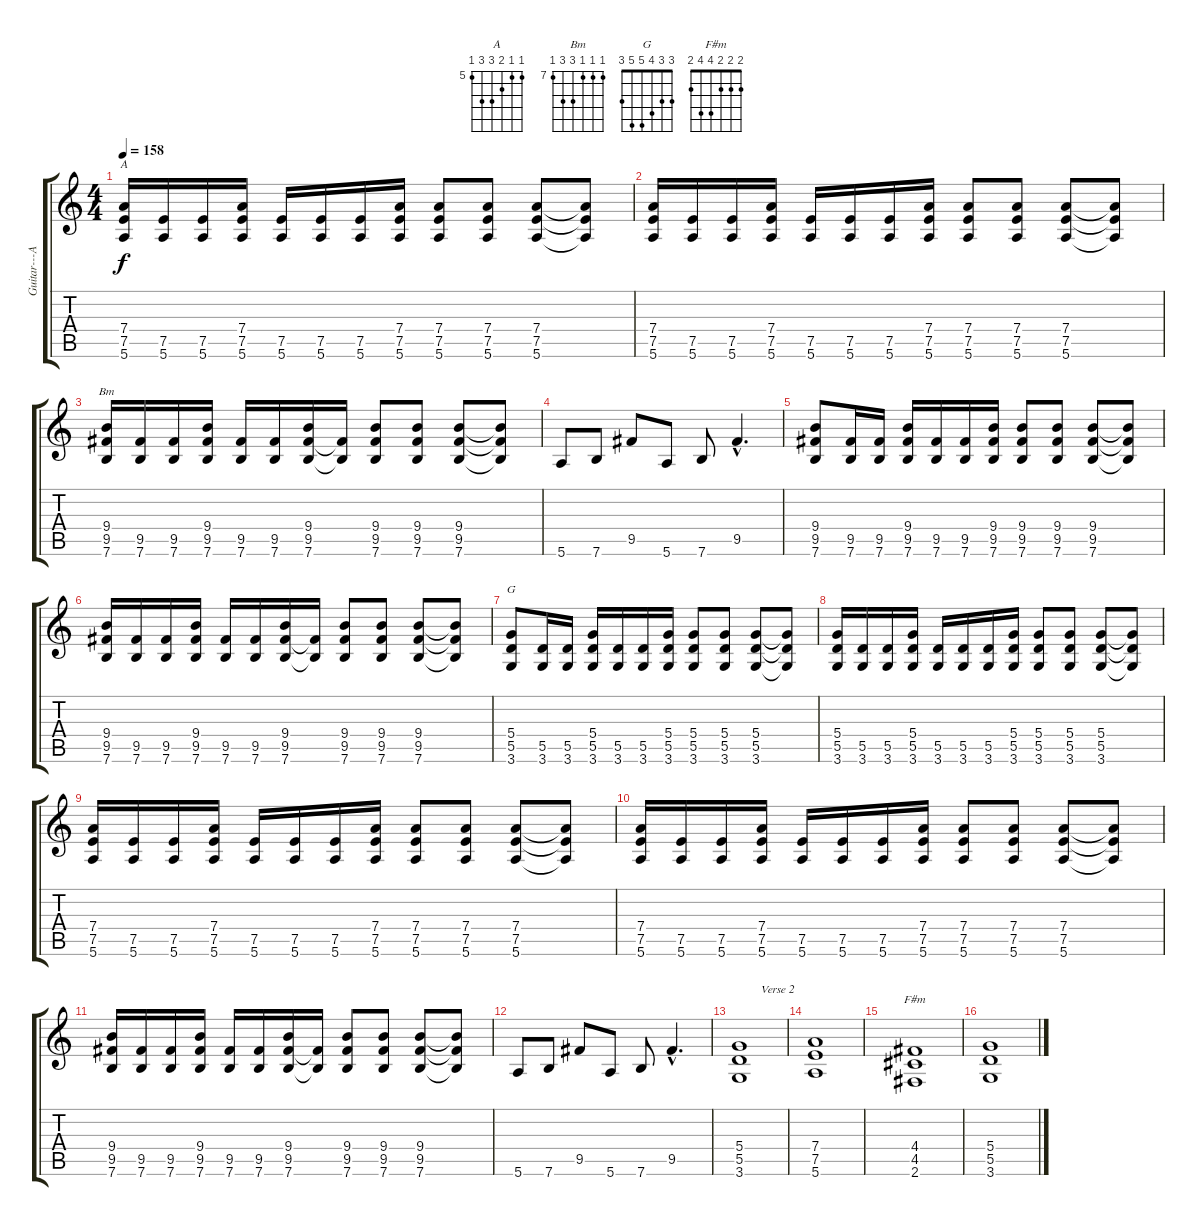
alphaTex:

\track ("Guitar---Ar Paul" "Guitar---A") {instrument overdrivenguitar}
\staff {score tabs}
\tuning (E4 B3 G3 D3 A2 E2) {hide}
\chord ("A" 5 5 6 7 7 5) {firstfret 5}
\chord ("Bm" 7 7 7 9 9 7) {firstfret 7}
\chord ("G" 3 3 4 5 5 3)
\chord ("F#m" 2 2 2 4 4 2)
\ts (4 4)
\tempo 158
\clef g2
\ks c
(7.4 7.5 5.6).16{ch "A" dy f} (7.5 5.6).16 (7.5 5.6).16 (7.4 7.5 5.6).16 (7.5 5.6).16 (7.5 5.6).16 (7.5 5.6).16 (7.4 7.5 5.6).16 (7.4 7.5 5.6).8 (7.4 7.5 5.6).8 (7.4 7.5 5.6).8 (7.4{t} 7.5{t} 5.6{t}).8 |
(7.4 7.5 5.6).16 (7.5 5.6).16 (7.5 5.6).16 (7.4 7.5 5.6).16 (7.5 5.6).16 (7.5 5.6).16 (7.5 5.6).16 (7.4 7.5 5.6).16 (7.4 7.5 5.6).8 (7.4 7.5 5.6).8 (7.4 7.5 5.6).8 (7.4{t} 7.5{t} 5.6{t}).8 |
(9.4 9.5 7.6).16{ch "Bm"} (9.5 7.6).16 (9.5 7.6).16 (9.4 9.5 7.6).16 (9.5 7.6).16 (9.5 7.6).16 (9.4 9.5 7.6).16 (9.5{t} 7.6{t}).16 (9.4 9.5 7.6).8 (9.4 9.5 7.6).8 (9.4 9.5 7.6).8 (9.4{t} 9.5{t} 7.6{t}).8 |
5.6.8 7.6.8 9.5.8 5.6.8 7.6.8 9.5{hac}.4{d} |
(9.4 9.5 7.6).8 (9.5 7.6).16 (9.5 7.6).16 (9.4 9.5 7.6).16 (9.5 7.6).16 (9.5 7.6).16 (9.4 9.5 7.6).16 (9.4 9.5 7.6).8 (9.4 9.5 7.6).8 (9.4 9.5 7.6).8 (9.4{t} 9.5{t} 7.6{t}).8 |
(9.4 9.5 7.6).16 (9.5 7.6).16 (9.5 7.6).16 (9.4 9.5 7.6).16 (9.5 7.6).16 (9.5 7.6).16 (9.4 9.5 7.6).16 (9.5{t} 7.6{t}).16 (9.4 9.5 7.6).8 (9.4 9.5 7.6).8 (9.4 9.5 7.6).8 (9.4{t} 9.5{t} 7.6{t}).8 |
(5.4 5.5 3.6).8{ch "G"} (5.5 3.6).16 (5.5 3.6).16 (5.4 5.5 3.6).16 (5.5 3.6).16 (5.5 3.6).16 (5.4 5.5 3.6).16 (5.4 5.5 3.6).8 (5.4 5.5 3.6).8 (5.4 5.5 3.6).8 (5.4{t} 5.5{t} 3.6{t}).8 |
(5.4 5.5 3.6).16 (5.5 3.6).16 (5.5 3.6).16 (5.4 5.5 3.6).16 (5.5 3.6).16 (5.5 3.6).16 (5.5 3.6).16 (5.4 5.5 3.6).16 (5.4 5.5 3.6).8 (5.4 5.5 3.6).8 (5.4 5.5 3.6).8 (5.4{t} 5.5{t} 3.6{t}).8 |
(7.4 7.5 5.6).16 (7.5 5.6).16 (7.5 5.6).16 (7.4 7.5 5.6).16 (7.5 5.6).16 (7.5 5.6).16 (7.5 5.6).16 (7.4 7.5 5.6).16 (7.4 7.5 5.6).8 (7.4 7.5 5.6).8 (7.4 7.5 5.6).8 (7.4{t} 7.5{t} 5.6{t}).8 |
(7.4 7.5 5.6).16 (7.5 5.6).16 (7.5 5.6).16 (7.4 7.5 5.6).16 (7.5 5.6).16 (7.5 5.6).16 (7.5 5.6).16 (7.4 7.5 5.6).16 (7.4 7.5 5.6).8 (7.4 7.5 5.6).8 (7.4 7.5 5.6).8 (7.4{t} 7.5{t} 5.6{t}).8 |
(9.4 9.5 7.6).16 (9.5 7.6).16 (9.5 7.6).16 (9.4 9.5 7.6).16 (9.5 7.6).16 (9.5 7.6).16 (9.4 9.5 7.6).16 (9.5{t} 7.6{t}).16 (9.4 9.5 7.6).8 (9.4 9.5 7.6).8 (9.4 9.5 7.6).8 (9.4{t} 9.5{t} 7.6{t}).8 |
5.6.8 7.6.8 9.5.8 5.6.8 7.6.8 9.5{hac}.4{d} |
(5.4 5.5 3.6).1{txt "       Verse 2"} |
(7.4 7.5 5.6).1 |
(4.4 4.5 2.6).1{ch "F#m"} |
(5.4 5.5 3.6).1
